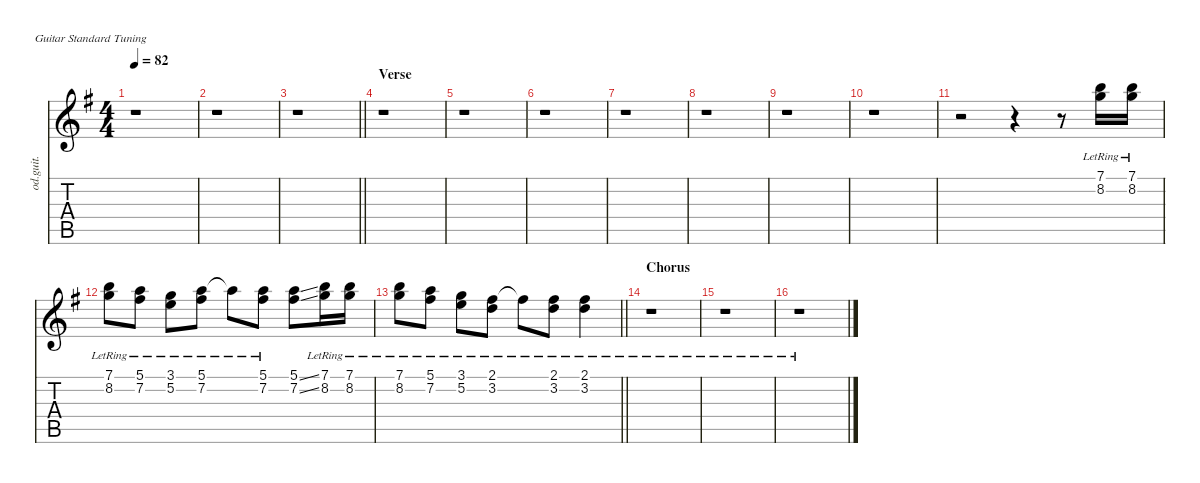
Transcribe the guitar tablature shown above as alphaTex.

\defaultSystemsLayout 4
\hideDynamics
\bracketExtendMode nobrackets
\track ("Guitar lead" "od.guit.") {instrument overdrivenguitar}
\staff {score tabs}
\tuning (E4 B3 G3 D3 A2 E2)
\ts (4 4)
\tempo 82
\clef g2
\ks eminor
r.1{dy mf beam Down} |
r.1{beam Down} |
\barLineRight lightlight
r.1{beam Down} |
\section ("" "Verse")
r.1{beam Down} |
r.1{beam Down} |
r.1{beam Down} |
r.1{beam Down} |
r.1{beam Down} |
r.1{beam Down} |
r.1{beam Down} |
r.2{beam Down} r.4{beam Down} r.8{beam Down} (7.1{lr acc forcenatural} 8.2{lr acc forcenatural}).16{beam Down} (7.1{lr acc forcenatural} 8.2{lr acc forcenatural}).16{beam Down} |
(7.1{lr acc forcenatural} 8.2{lr acc forcenatural}).8{beam Down} (5.1{lr acc forcenatural} 7.2{lr acc #}).8{beam Down} (3.1{lr acc forcenatural} 5.2{lr acc forcenatural}).8{beam Down} (5.1{lr acc forcenatural} 7.2{lr acc #}).8{beam Down} 5.1{lr t acc forcenatural}.8{beam Down} (5.1{lr acc forcenatural} 7.2{lr acc #}).8{beam Down} (5.1{ss acc forcenatural} 7.2{ss acc #}).8{beam Down} (7.1{lr acc forcenatural} 8.2{lr acc forcenatural}).16{beam Down} (7.1{lr acc forcenatural} 8.2{lr acc forcenatural}).16{beam Down} |
\barLineRight lightlight
(7.1{lr acc forcenatural} 8.2{lr acc forcenatural}).8{beam Down} (5.1{lr acc forcenatural} 7.2{lr acc #}).8{beam Down} (3.1{lr acc forcenatural} 5.2{lr acc forcenatural}).8{beam Down} (2.1{lr acc #} 3.2{lr acc forcenatural}).8{beam Down} 2.1{lr t acc #}.8{beam Down} (2.1{lr acc #} 3.2{lr acc forcenatural}).8{beam Down} (2.1{lr acc #} 3.2{lr acc forcenatural}).4{beam Down} |
\section ("" "Chorus")
r.1 |
r.1 |
r.1
